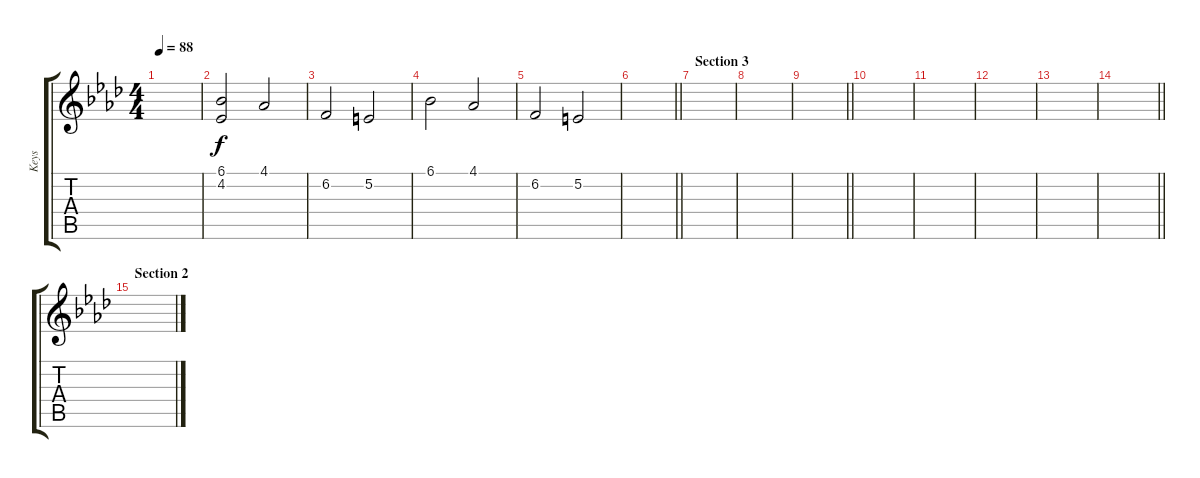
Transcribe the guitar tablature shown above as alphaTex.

\track ("Keys" "Keys") {instrument voiceoohs}
\staff {score tabs}
\tuning (E4 B3 G3 D3 A2 E2) {hide}
\ts (4 4)
\tempo 88
\clef g2
\ks fminor
|
(6.1 4.2).2 4.1.2 |
6.2.2 5.2.2 |
6.1.2 4.1.2 |
6.2.2 5.2.2 |
\barLineRight lightlight
|
\section ("" "Section 3")
|
|
\barLineRight lightlight
|
|
|
|
|
\barLineRight lightlight
|
\section ("" "Section 2")
